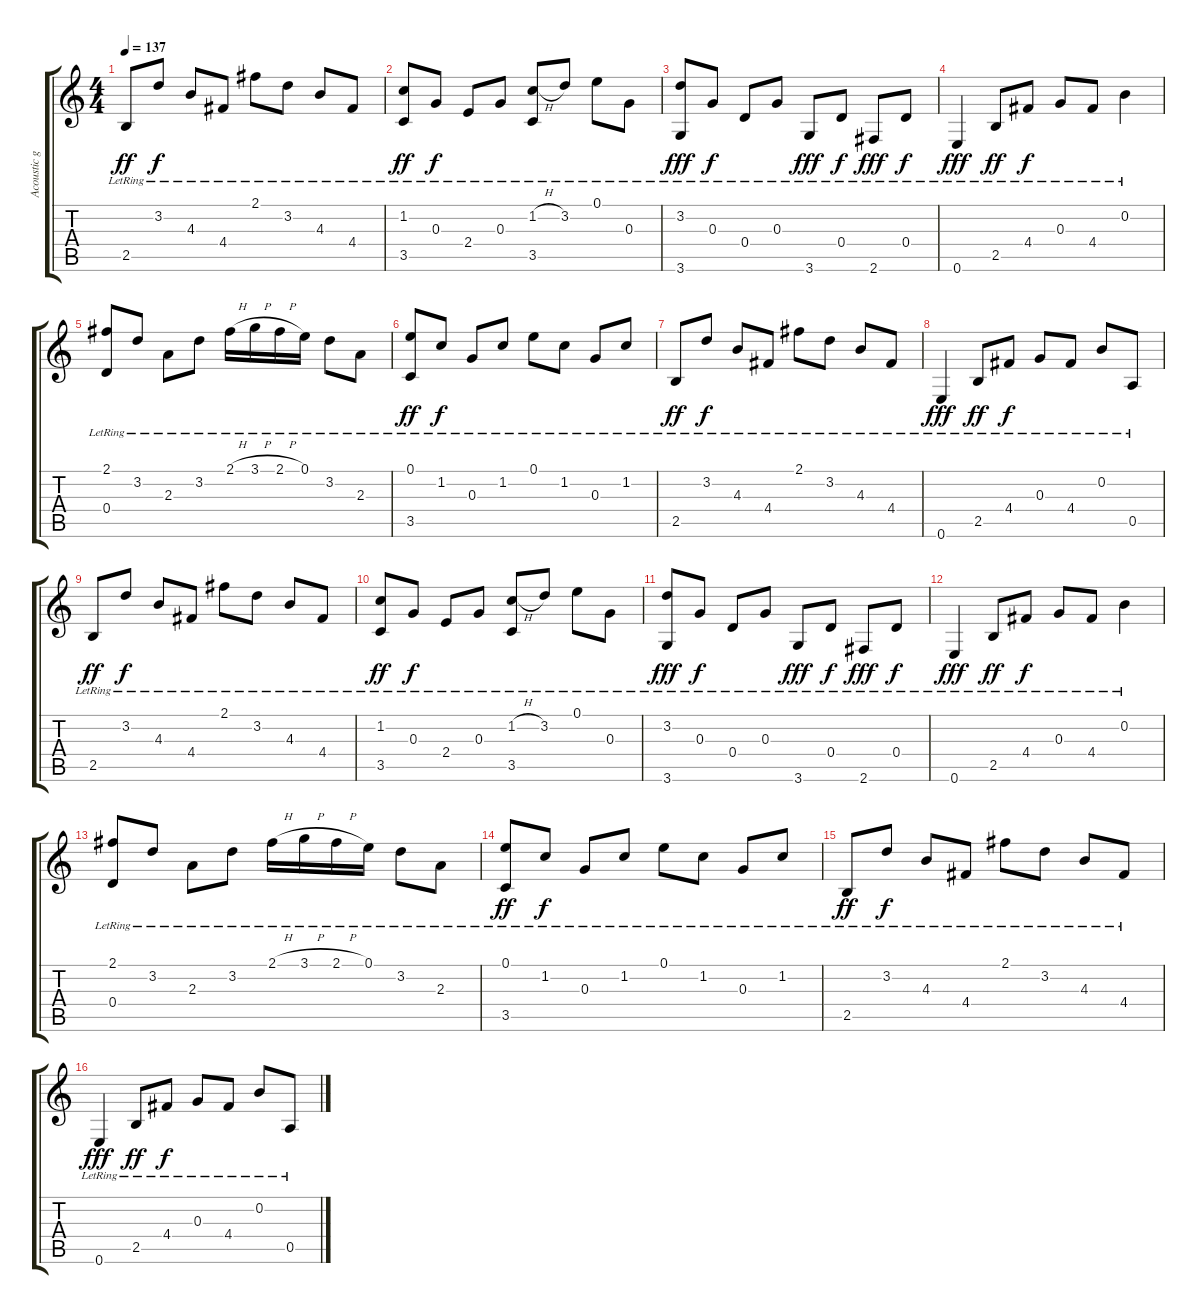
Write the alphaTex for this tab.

\track ("Acoustic guitar" "Acoustic g") {instrument acousticguitarsteel}
\staff {score tabs}
\tuning (E4 B3 G3 D3 A2 E2) {hide}
\ts (4 4)
\tempo 137
\clef g2
\ks c
2.5{lr}.8{dy ff} 3.2{lr}.8{dy f} 4.3{lr}.8 4.4{lr}.8 2.1{lr}.8 3.2{lr}.8 4.3{lr}.8 4.4{lr}.8 |
(1.2{lr} 3.5{lr}).8{dy ff} 0.3{lr}.8{dy f} 2.4{lr}.8 0.3{lr}.8 (1.2{h lr} 3.5{lr}).8 3.2{lr}.8 0.1{lr}.8 0.3{lr}.8 |
(3.2{lr} 3.6{lr}).8{dy fff} 0.3{lr}.8{dy f} 0.4{lr}.8 0.3{lr}.8 3.6{lr}.8{dy fff} 0.4{lr}.8{dy f} 2.6{lr}.8{dy fff} 0.4{lr}.8{dy f} |
0.6{lr}.4{dy fff} 2.5{lr}.8{dy ff} 4.4{lr}.8{dy f} 0.3{lr}.8 4.4{lr}.8 0.2{lr}.4 |
(2.1{lr} 0.4{lr}).8 3.2{lr}.8 2.3{lr}.8 3.2{lr}.8 2.1{h lr}.16 3.1{h lr}.16 2.1{h lr}.16 0.1{lr}.16 3.2{lr}.8 2.3{lr}.8 |
(0.1{lr} 3.5{lr}).8{dy ff} 1.2{lr}.8{dy f} 0.3{lr}.8 1.2{lr}.8 0.1{lr}.8 1.2{lr}.8 0.3{lr}.8 1.2{lr}.8 |
2.5{lr}.8{dy ff} 3.2{lr}.8{dy f} 4.3{lr}.8 4.4{lr}.8 2.1{lr}.8 3.2{lr}.8 4.3{lr}.8 4.4{lr}.8 |
0.6{lr}.4{dy fff} 2.5{lr}.8{dy ff} 4.4{lr}.8{dy f} 0.3{lr}.8 4.4{lr}.8 0.2{lr}.8 0.5{lr}.8 |
2.5{lr}.8{dy ff} 3.2{lr}.8{dy f} 4.3{lr}.8 4.4{lr}.8 2.1{lr}.8 3.2{lr}.8 4.3{lr}.8 4.4{lr}.8 |
(1.2{lr} 3.5{lr}).8{dy ff} 0.3{lr}.8{dy f} 2.4{lr}.8 0.3{lr}.8 (1.2{h lr} 3.5{lr}).8 3.2{lr}.8 0.1{lr}.8 0.3{lr}.8 |
(3.2{lr} 3.6{lr}).8{dy fff} 0.3{lr}.8{dy f} 0.4{lr}.8 0.3{lr}.8 3.6{lr}.8{dy fff} 0.4{lr}.8{dy f} 2.6{lr}.8{dy fff} 0.4{lr}.8{dy f} |
0.6{lr}.4{dy fff} 2.5{lr}.8{dy ff} 4.4{lr}.8{dy f} 0.3{lr}.8 4.4{lr}.8 0.2{lr}.4 |
(2.1{lr} 0.4{lr}).8 3.2{lr}.8 2.3{lr}.8 3.2{lr}.8 2.1{h lr}.16 3.1{h lr}.16 2.1{h lr}.16 0.1{lr}.16 3.2{lr}.8 2.3{lr}.8 |
(0.1{lr} 3.5{lr}).8{dy ff} 1.2{lr}.8{dy f} 0.3{lr}.8 1.2{lr}.8 0.1{lr}.8 1.2{lr}.8 0.3{lr}.8 1.2{lr}.8 |
2.5{lr}.8{dy ff} 3.2{lr}.8{dy f} 4.3{lr}.8 4.4{lr}.8 2.1{lr}.8 3.2{lr}.8 4.3{lr}.8 4.4{lr}.8 |
0.6{lr}.4{dy fff} 2.5{lr}.8{dy ff} 4.4{lr}.8{dy f} 0.3{lr}.8 4.4{lr}.8 0.2{lr}.8 0.5{lr}.8
